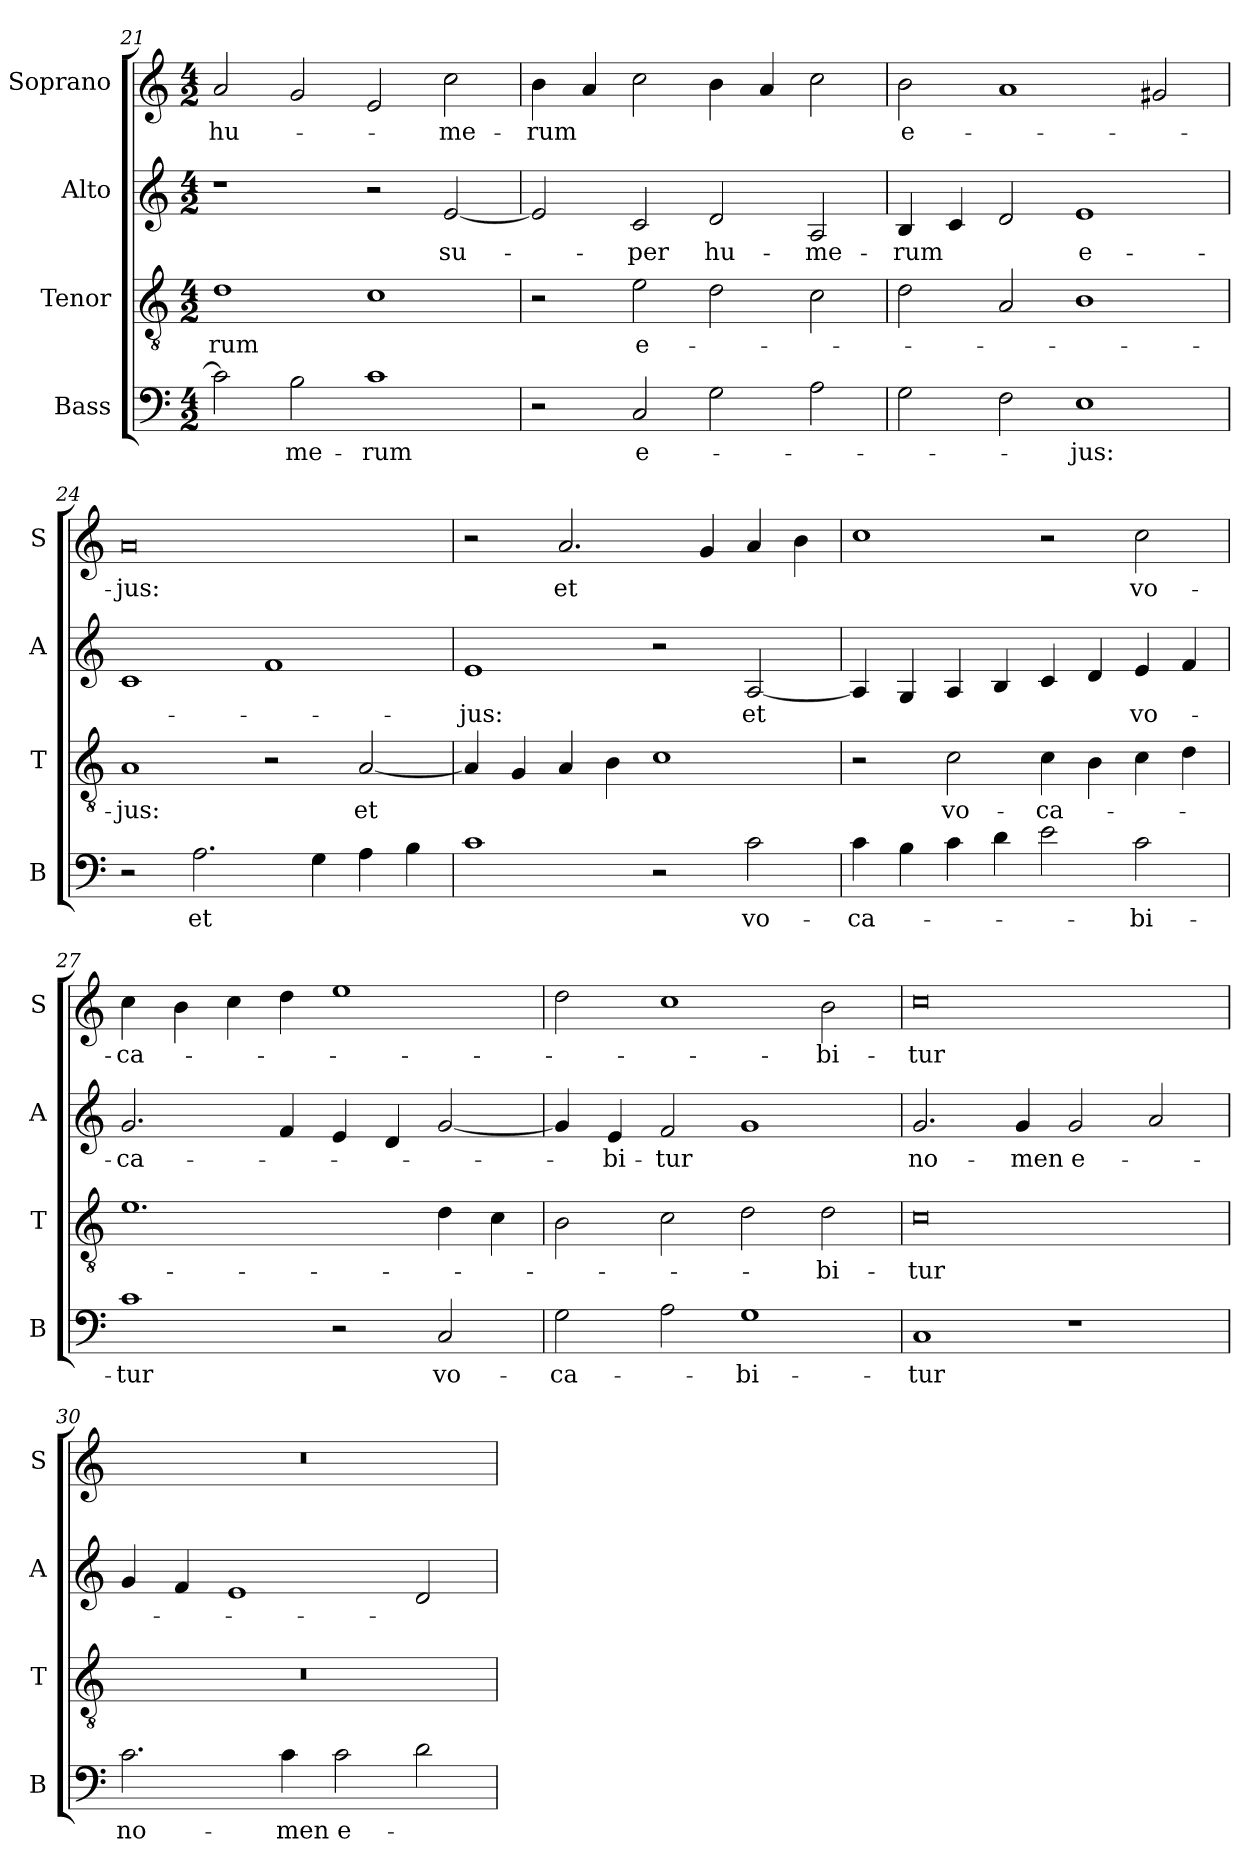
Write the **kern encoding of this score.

**kern	**text	**kern	**text	**kern	**text	**kern	**text
*part4	*part4	*part3	*part3	*part2	*part2	*part1	*part1
*staff4	*staff4	*staff3	*staff3	*staff2	*staff2	*staff1	*staff1
*I"Bass	*	*I"Tenor	*	*I"Alto	*	*I"Soprano	*
*I'B	*	*I'T	*	*I'A	*	*I'S	*
*clefF4	*	*clefGv2	*	*clefG2	*	*clefG2	*
*k[]	*	*k[]	*	*k[]	*	*k[]	*
*C:	*	*C:	*	*C:	*	*C:	*
*M4/2	*	*M4/2	*	*M4/2	*	*M4/2	*
=21	=21	=21	=21	=21	=21	=21	=21
2c\]	.	1d	-rum	1r	.	2a/	hu-
2B\	-me-	.	.	.	.	2g/	.
1c	-rum	1c	.	2r	.	2e/	.
.	.	.	.	[2e/	su-	2cc\	-me-
=22	=22	=22	=22	=22	=22	=22	=22
2r	.	2r	.	2e/]	.	4b\	-rum
.	.	.	.	.	.	4a/	.
2C/	e-	2e\	e-	2c/	-per	2cc\	.
2G\	.	2d\	.	2d/	hu-	4b\	.
.	.	.	.	.	.	4a/	.
2A\	.	2c\	.	2A/	-me-	2cc\	.
=23	=23	=23	=23	=23	=23	=23	=23
2G\	.	2d\	.	4B/	-rum	2b\	e-
.	.	.	.	4c/	.	.	.
2F\	.	2A/	.	2d/	.	1a	.
1E	-jus:	1B	.	1e	e-	.	.
.	.	.	.	.	.	2g#X/	.
=24	=24	=24	=24	=24	=24	=24	=24
2r	.	1A	-jus:	1c	.	0a	-jus:
2.A\	et	.	.	.	.	.	.
.	.	2r	.	1f	.	.	.
4G\	.	.	.	.	.	.	.
4A\	.	[2A/	et	.	.	.	.
4B\	.	.	.	.	.	.	.
!!LO:LB:g=z
=25	=25	=25	=25	=25	=25	=25	=25
1c	.	4A/]	.	1e	-jus:	2r	.
.	.	4G/	.	.	.	.	.
.	.	4A/	.	.	.	2.a/	et
.	.	4B\	.	.	.	.	.
2r	.	1c	.	2r	.	.	.
.	.	.	.	.	.	4g/	.
2c\	vo-	.	.	[2A/	et	4a/	.
.	.	.	.	.	.	4b\	.
=26	=26	=26	=26	=26	=26	=26	=26
4c\	-ca-	2r	.	4A/]	.	1cc	.
4B\	.	.	.	4G/	.	.	.
4c\	.	2c\	vo-	4A/	.	.	.
4d\	.	.	.	4B/	.	.	.
2e\	.	4c\	-ca-	4c/	.	2r	.
.	.	4B\	.	4d/	.	.	.
2c\	-bi-	4c\	.	4e/	vo-	2cc\	vo-
.	.	4d\	.	4f/	.	.	.
=27	=27	=27	=27	=27	=27	=27	=27
1c	-tur	1.e	.	2.g/	-ca-	4cc\	-ca-
.	.	.	.	.	.	4b\	.
.	.	.	.	.	.	4cc\	.
.	.	.	.	4f/	.	4dd\	.
2r	.	.	.	4e/	.	1ee	.
.	.	.	.	4d/	.	.	.
2C/	vo-	4d\	.	[2g/	.	.	.
.	.	4c\	.	.	.	.	.
=28	=28	=28	=28	=28	=28	=28	=28
2G\	-ca-	2B\	.	4g/]	.	2dd\	.
.	.	.	.	4e/	-bi-	.	.
2A\	.	2c\	.	2f/	-tur	1cc	.
1G	-bi-	2d\	.	1g	.	.	.
.	.	2d\	-bi-	.	.	2b\	-bi-
=29	=29	=29	=29	=29	=29	=29	=29
1C	-tur	0c	-tur	2.g/	no-	0cc	-tur
.	.	.	.	4g/	-men	.	.
1r	.	.	.	2g/	e-	.	.
.	.	.	.	2a/	.	.	.
!!LO:PB:g=z
=30	=30	=30	=30	=30	=30	=30	=30
2.c\	no-	0r	.	4g/	.	0r	.
.	.	.	.	4f/	.	.	.
.	.	.	.	1e	.	.	.
4c\	-men	.	.	.	.	.	.
2c\	e-	.	.	.	.	.	.
2d\	.	.	.	2d/	.	.	.
=	=	=	=	=	=	=	=
*-	*-	*-	*-	*-	*-	*-	*-
